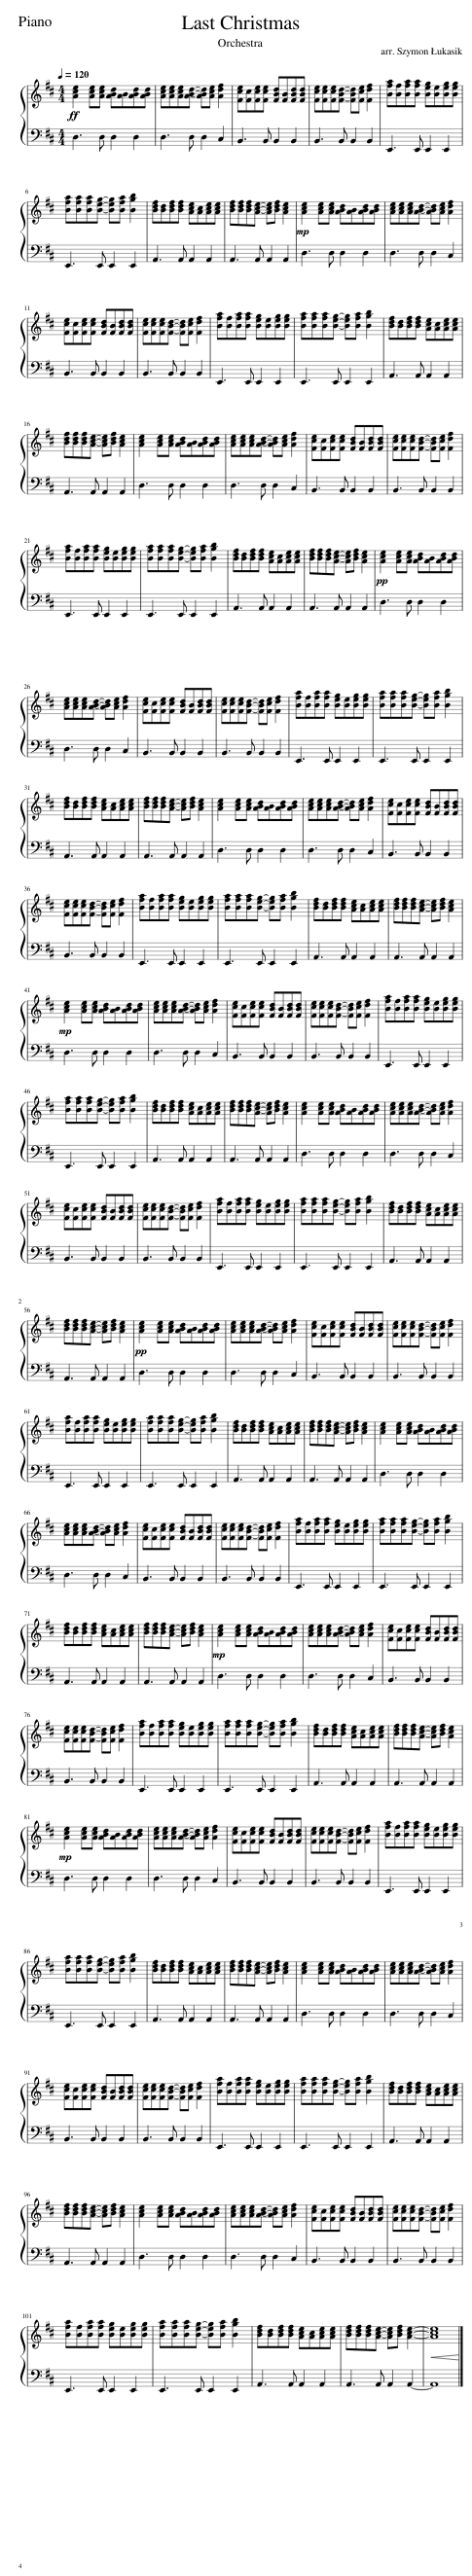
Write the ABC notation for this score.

X:1
%%score { 1 | 2 }
L:1/8
Q:1/4=120
M:4/4
I:linebreak $
K:D
V:1 treble
V:2 bass
V:1
!ff! [Ace]2 [Ace][Ace] [ABd][AB][ABd][ABd] | [Ace][Ace][Ace][ABd]- [ABd][Ace] [Adf]2 | [Fce][Fc][Fce][Fce] [FBd][FB][FBd][FBd] | [Fce][Fce][Fce][FBd]- [FBd][Fce] [Fdf]2 | [Bfa][Bf][Bfa][Bfa] [Beg][Be][Beg][Beg] |$ %5
 [Bfa][Bfa][Bfa][Beg]- [Beg][Bfa] [Bgb]2 | [Bdf][Bd][Bdf][Bdf] [Ace][Ac][Ace][Ace] | [Bdf][Bdf][Bdf][Ace]- [Ace][Bdf] [Ace]2 |!mp! [Ace]2 [Ace][Ace] [ABd][AB][ABd][ABd] | [Ace][Ace][Ace][ABd]- [ABd][Ace] [Adf]2 |$ %10
 [Fce][Fc][Fce][Fce] [FBd][FB][FBd][FBd] | [Fce][Fce][Fce][FBd]- [FBd][Fce] [Fdf]2 | [Bfa][Bf][Bfa][Bfa] [Beg][Be][Beg][Beg] | [Bfa][Bfa][Bfa][Beg]- [Beg][Bfa] [Bgb]2 | [Bdf][Bd][Bdf][Bdf] [Ace][Ac][Ace][Ace] |$ %15
 [Bdf][Bdf][Bdf][Ace]- [Ace][Bdf] [Ace]2 | [Ace]2 [Ace][Ace] [ABd][AB][ABd][ABd] | [Ace][Ace][Ace][ABd]- [ABd][Ace] [Adf]2 | [Fce][Fc][Fce][Fce] [FBd][FB][FBd][FBd] | [Fce][Fce][Fce][FBd]- [FBd][Fce] [Fdf]2 |$ %20
 [Bfa][Bf][Bfa][Bfa] [Beg][Be][Beg][Beg] | [Bfa][Bfa][Bfa][Beg]- [Beg][Bfa] [Bgb]2 | [Bdf][Bd][Bdf][Bdf] [Ace][Ac][Ace][Ace] | [Bdf][Bdf][Bdf][Ace]- [Ace][Bdf] [Ace]2 |!pp! [Ace]2 [Ace][Ace] [ABd][AB][ABd][ABd] |$ %25
 [Ace][Ace][Ace][ABd]- [ABd][Ace] [Adf]2 | [Fce][Fc][Fce][Fce] [FBd][FB][FBd][FBd] | [Fce][Fce][Fce][FBd]- [FBd][Fce] [Fdf]2 | [Bfa][Bf][Bfa][Bfa] [Beg][Be][Beg][Beg] | [Bfa][Bfa][Bfa][Beg]- [Beg][Bfa] [Bgb]2 |$ %30
 [Bdf][Bd][Bdf][Bdf] [Ace][Ac][Ace][Ace] | [Bdf][Bdf][Bdf][Ace]- [Ace][Bdf] [Ace]2 | [Ace]2 [Ace][Ace] [ABd][AB][ABd][ABd] | [Ace][Ace][Ace][ABd]- [ABd][Ace] [Adf]2 | [Fce][Fc][Fce][Fce] [FBd][FB][FBd][FBd] |$ %35
 [Fce][Fce][Fce][FBd]- [FBd][Fce] [Fdf]2 | [Bfa][Bf][Bfa][Bfa] [Beg][Be][Beg][Beg] | [Bfa][Bfa][Bfa][Beg]- [Beg][Bfa] [Bgb]2 | [Bdf][Bd][Bdf][Bdf] [Ace][Ac][Ace][Ace] | [Bdf][Bdf][Bdf][Ace]- [Ace][Bdf] [Ace]2 |$ %40
!mp! [Ace]2 [Ace][Ace] [ABd][AB][ABd][ABd] | [Ace][Ace][Ace][ABd]- [ABd][Ace] [Adf]2 | [Fce][Fc][Fce][Fce] [FBd][FB][FBd][FBd] | [Fce][Fce][Fce][FBd]- [FBd][Fce] [Fdf]2 | [Bfa][Bf][Bfa][Bfa] [Beg][Be][Beg][Beg] |$ %45
 [Bfa][Bfa][Bfa][Beg]- [Beg][Bfa] [Bgb]2 | [Bdf][Bd][Bdf][Bdf] [Ace][Ac][Ace][Ace] | [Bdf][Bdf][Bdf][Ace]- [Ace][Bdf] [Ace]2 | [Ace]2 [Ace][Ace] [ABd][AB][ABd][ABd] | [Ace][Ace][Ace][ABd]- [ABd][Ace] [Adf]2 |$ %50
 [Fce][Fc][Fce][Fce] [FBd][FB][FBd][FBd] | [Fce][Fce][Fce][FBd]- [FBd][Fce] [Fdf]2 | [Bfa][Bf][Bfa][Bfa] [Beg][Be][Beg][Beg] | [Bfa][Bfa][Bfa][Beg]- [Beg][Bfa] [Bgb]2 | [Bdf][Bd][Bdf][Bdf] [Ace][Ac][Ace][Ace] |$ %55
 [Bdf][Bdf][Bdf][Ace]- [Ace][Bdf] [Ace]2 |!pp! [Ace]2 [Ace][Ace] [ABd][AB][ABd][ABd] | [Ace][Ace][Ace][ABd]- [ABd][Ace] [Adf]2 | [Fce][Fc][Fce][Fce] [FBd][FB][FBd][FBd] | [Fce][Fce][Fce][FBd]- [FBd][Fce] [Fdf]2 |$ %60
 [Bfa][Bf][Bfa][Bfa] [Beg][Be][Beg][Beg] | [Bfa][Bfa][Bfa][Beg]- [Beg][Bfa] [Bgb]2 | [Bdf][Bd][Bdf][Bdf] [Ace][Ac][Ace][Ace] | [Bdf][Bdf][Bdf][Ace]- [Ace][Bdf] [Ace]2 | [Ace]2 [Ace][Ace] [ABd][AB][ABd][ABd] |$ %65
 [Ace][Ace][Ace][ABd]- [ABd][Ace] [Adf]2 | [Fce][Fc][Fce][Fce] [FBd][FB][FBd][FBd] | [Fce][Fce][Fce][FBd]- [FBd][Fce] [Fdf]2 | [Bfa][Bf][Bfa][Bfa] [Beg][Be][Beg][Beg] | [Bfa][Bfa][Bfa][Beg]- [Beg][Bfa] [Bgb]2 |$ %70
 [Bdf][Bd][Bdf][Bdf] [Ace][Ac][Ace][Ace] | [Bdf][Bdf][Bdf][Ace]- [Ace][Bdf] [Ace]2 |!mp! [Ace]2 [Ace][Ace] [ABd][AB][ABd][ABd] | [Ace][Ace][Ace][ABd]- [ABd][Ace] [Adf]2 | [Fce][Fc][Fce][Fce] [FBd][FB][FBd][FBd] |$ %75
 [Fce][Fce][Fce][FBd]- [FBd][Fce] [Fdf]2 | [Bfa][Bf][Bfa][Bfa] [Beg][Be][Beg][Beg] | [Bfa][Bfa][Bfa][Beg]- [Beg][Bfa] [Bgb]2 | [Bdf][Bd][Bdf][Bdf] [Ace][Ac][Ace][Ace] | [Bdf][Bdf][Bdf][Ace]- [Ace][Bdf] [Ace]2 |$ %80
!mp! [Ace]2 [Ace][Ace] [ABd][AB][ABd][ABd] | [Ace][Ace][Ace][ABd]- [ABd][Ace] [Adf]2 | [Fce][Fc][Fce][Fce] [FBd][FB][FBd][FBd] | [Fce][Fce][Fce][FBd]- [FBd][Fce] [Fdf]2 | [Bfa][Bf][Bfa][Bfa] [Beg][Be][Beg][Beg] |$ %85
 [Bfa][Bfa][Bfa][Beg]- [Beg][Bfa] [Bgb]2 | [Bdf][Bd][Bdf][Bdf] [Ace][Ac][Ace][Ace] | [Bdf][Bdf][Bdf][Ace]- [Ace][Bdf] [Ace]2 | [Ace]2 [Ace][Ace] [ABd][AB][ABd][ABd] | [Ace][Ace][Ace][ABd]- [ABd][Ace] [Adf]2 |$ %90
 [Fce][Fc][Fce][Fce] [FBd][FB][FBd][FBd] | [Fce][Fce][Fce][FBd]- [FBd][Fce] [Fdf]2 | [Bfa][Bf][Bfa][Bfa] [Beg][Be][Beg][Beg] | [Bfa][Bfa][Bfa][Beg]- [Beg][Bfa] [Bgb]2 | [Bdf][Bd][Bdf][Bdf] [Ace][Ac][Ace][Ace] |$ %95
 [Bdf][Bdf][Bdf][Ace]- [Ace][Bdf] [Ace]2 | [Ace]2 [Ace][Ace] [ABd][AB][ABd][ABd] | [Ace][Ace][Ace][ABd]- [ABd][Ace] [Adf]2 | [Fce][Fc][Fce][Fce] [FBd][FB][FBd][FBd] | [Fce][Fce][Fce][FBd]- [FBd][Fce] [Fdf]2 |$ %100
 [Bfa][Bf][Bfa][Bfa] [Beg][Be][Beg][Beg] | [Bfa][Bfa][Bfa][Beg]- [Beg][Bfa] [Bgb]2 | [Bdf][Bd][Bdf][Bdf] [Ace][Ac][Ace][Ace] | [Bdf][Bdf][Bdf][Ace]- [Ace][Bdf] [Ace]2- |!<(! [Ace]8!<)! |] %105
V:2
 D,3 D, D,2 D,2 | D,3 D, D,2 C,2 | B,,3 B,, B,,2 B,,2 | B,,3 B,, B,,2 B,,2 | E,,3 E,, E,,2 E,,2 |$ %5
 E,,3 E,, E,,2 E,,2 | A,,3 A,, A,,2 A,,2 | A,,3 A,, A,,2 A,,2 | D,3 D, D,2 D,2 | D,3 D, D,2 C,2 |$ %10
 B,,3 B,, B,,2 B,,2 | B,,3 B,, B,,2 B,,2 | E,,3 E,, E,,2 E,,2 | E,,3 E,, E,,2 E,,2 | A,,3 A,, A,,2 A,,2 |$ %15
 A,,3 A,, A,,2 A,,2 | D,3 D, D,2 D,2 | D,3 D, D,2 C,2 | B,,3 B,, B,,2 B,,2 | B,,3 B,, B,,2 B,,2 |$ %20
 E,,3 E,, E,,2 E,,2 | E,,3 E,, E,,2 E,,2 | A,,3 A,, A,,2 A,,2 | A,,3 A,, A,,2 A,,2 | D,3 D, D,2 D,2 |$ %25
 D,3 D, D,2 C,2 | B,,3 B,, B,,2 B,,2 | B,,3 B,, B,,2 B,,2 | E,,3 E,, E,,2 E,,2 | E,,3 E,, E,,2 E,,2 |$ %30
 A,,3 A,, A,,2 A,,2 | A,,3 A,, A,,2 A,,2 | D,3 D, D,2 D,2 | D,3 D, D,2 C,2 | B,,3 B,, B,,2 B,,2 |$ %35
 B,,3 B,, B,,2 B,,2 | E,,3 E,, E,,2 E,,2 | E,,3 E,, E,,2 E,,2 | A,,3 A,, A,,2 A,,2 | A,,3 A,, A,,2 A,,2 |$ %40
 D,3 D, D,2 D,2 | D,3 D, D,2 C,2 | B,,3 B,, B,,2 B,,2 | B,,3 B,, B,,2 B,,2 | E,,3 E,, E,,2 E,,2 |$ %45
 E,,3 E,, E,,2 E,,2 | A,,3 A,, A,,2 A,,2 | A,,3 A,, A,,2 A,,2 | D,3 D, D,2 D,2 | D,3 D, D,2 C,2 |$ %50
 B,,3 B,, B,,2 B,,2 | B,,3 B,, B,,2 B,,2 | E,,3 E,, E,,2 E,,2 | E,,3 E,, E,,2 E,,2 | A,,3 A,, A,,2 A,,2 |$ %55
 A,,3 A,, A,,2 A,,2 | D,3 D, D,2 D,2 | D,3 D, D,2 C,2 | B,,3 B,, B,,2 B,,2 | B,,3 B,, B,,2 B,,2 |$ %60
 E,,3 E,, E,,2 E,,2 | E,,3 E,, E,,2 E,,2 | A,,3 A,, A,,2 A,,2 | A,,3 A,, A,,2 A,,2 | D,3 D, D,2 D,2 |$ %65
 D,3 D, D,2 C,2 | B,,3 B,, B,,2 B,,2 | B,,3 B,, B,,2 B,,2 | E,,3 E,, E,,2 E,,2 | E,,3 E,, E,,2 E,,2 |$ %70
 A,,3 A,, A,,2 A,,2 | A,,3 A,, A,,2 A,,2 | D,3 D, D,2 D,2 | D,3 D, D,2 C,2 | B,,3 B,, B,,2 B,,2 |$ %75
 B,,3 B,, B,,2 B,,2 | E,,3 E,, E,,2 E,,2 | E,,3 E,, E,,2 E,,2 | A,,3 A,, A,,2 A,,2 | A,,3 A,, A,,2 A,,2 |$ %80
 D,3 D, D,2 D,2 | D,3 D, D,2 C,2 | B,,3 B,, B,,2 B,,2 | B,,3 B,, B,,2 B,,2 | E,,3 E,, E,,2 E,,2 |$ %85
 E,,3 E,, E,,2 E,,2 | A,,3 A,, A,,2 A,,2 | A,,3 A,, A,,2 A,,2 | D,3 D, D,2 D,2 | D,3 D, D,2 C,2 |$ %90
 B,,3 B,, B,,2 B,,2 | B,,3 B,, B,,2 B,,2 | E,,3 E,, E,,2 E,,2 | E,,3 E,, E,,2 E,,2 | A,,3 A,, A,,2 A,,2 |$ %95
 A,,3 A,, A,,2 A,,2 | D,3 D, D,2 D,2 | D,3 D, D,2 C,2 | B,,3 B,, B,,2 B,,2 | B,,3 B,, B,,2 B,,2 |$ %100
 E,,3 E,, E,,2 E,,2 | E,,3 E,, E,,2 E,,2 | A,,3 A,, A,,2 A,,2 | A,,3 A,, A,,2 A,,2- | A,,8 |] %105
